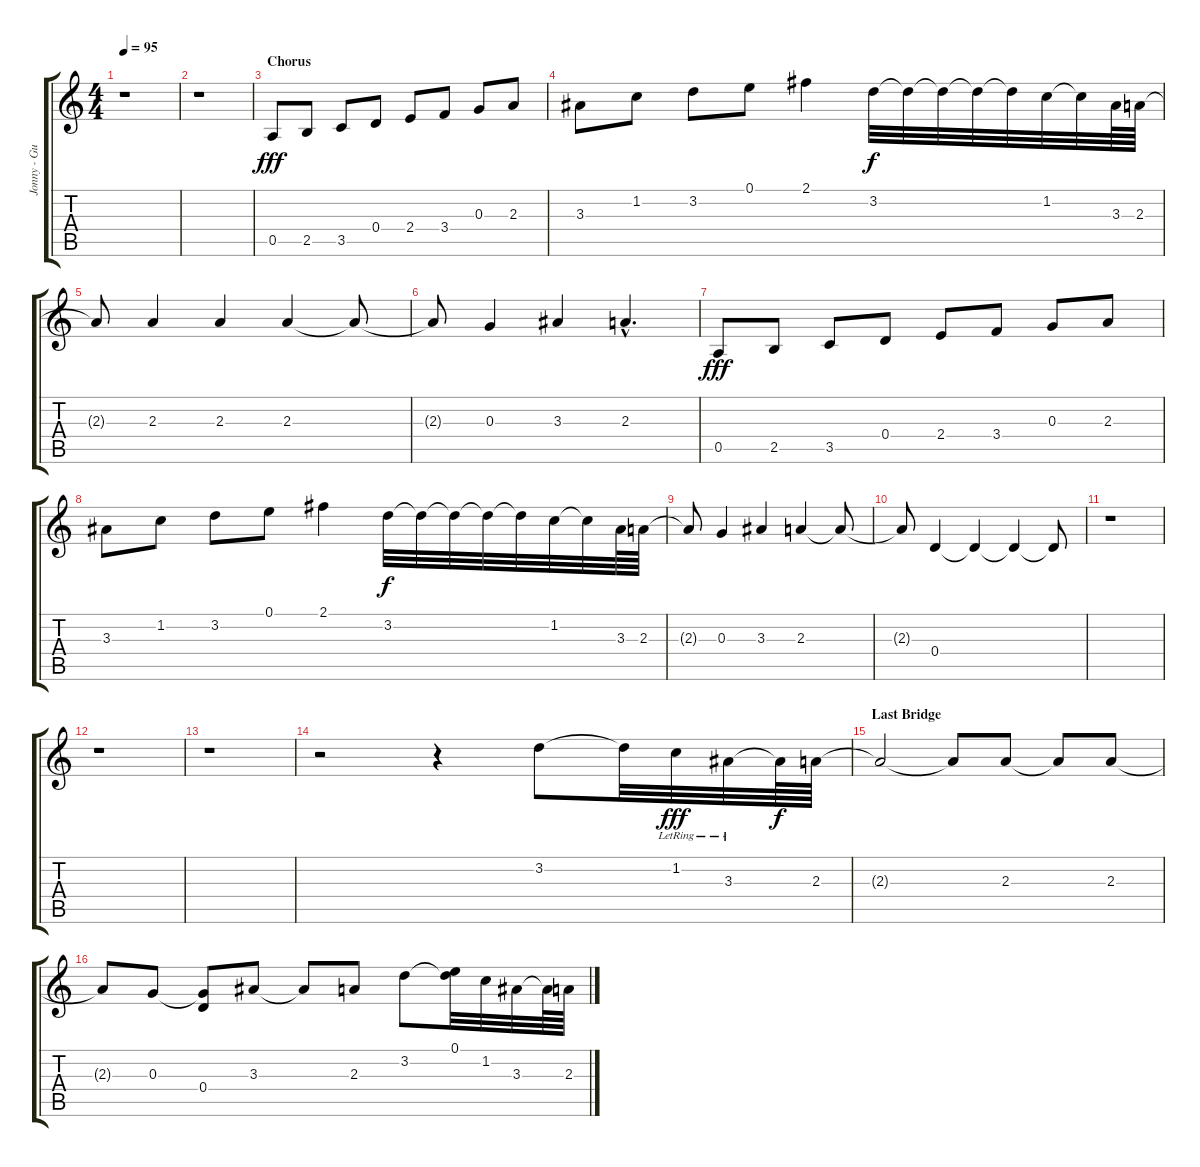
\track ("Jonny - Guitar" "Jonny - Gu") {instrument electricguitarjazz}
\staff {score tabs}
\tuning (E4 B3 G3 D3 A2 E2) {hide}
\ts (4 4)
\tempo 95
\clef g2
\ks c
r.1{dy f} |
r.1 |
\section ("" "Chorus")
0.5.8{dy fff} 2.5.8 3.5.8 0.4.8 2.4.8 3.4.8 0.3.8 2.3.8 |
3.3.8 1.2.8 3.2.8 0.1.8 2.1.4 3.2.32{dy f} 3.2{t}.32 3.2{t}.32 3.2{t}.32 3.2{t}.32 1.2.32 1.2{t}.32 3.3.64 2.3.64 |
2.3{t}.8 2.3.4 2.3.4 2.3.4 2.3{t}.8 |
2.3{t}.8 0.3.4 3.3.4 2.3{hac}.4{d} |
0.5.8{dy fff} 2.5.8 3.5.8 0.4.8 2.4.8 3.4.8 0.3.8 2.3.8 |
3.3.8 1.2.8 3.2.8 0.1.8 2.1.4 3.2.32{dy f} 3.2{t}.32 3.2{t}.32 3.2{t}.32 3.2{t}.32 1.2.32 1.2{t}.32 3.3.64 2.3.64 |
2.3{t}.8 0.3.4 3.3.4 2.3.4 2.3{t}.8 |
2.3{t}.8 0.4.4 0.4{t}.4 0.4{t}.4 0.4{t}.8 |
r.1 |
r.1 |
r.1 |
r.2 r.4 3.2.8 3.2{t}.32 1.2{lr}.32{dy fff} 3.3{lr}.32 3.3{t}.64{dy f} 2.3.64 |
\section ("" "Last Bridge")
2.3{t}.2 2.3{t}.8 2.3.8 2.3{t}.8 2.3.8 |
2.3{t}.8 0.3.8 (0.3{t} 0.4).8 3.3.8 3.3{t}.8 2.3.8 3.2.8 (0.1 3.2{t}).32 1.2.32 3.3.32 3.3{t}.64 2.3.64
